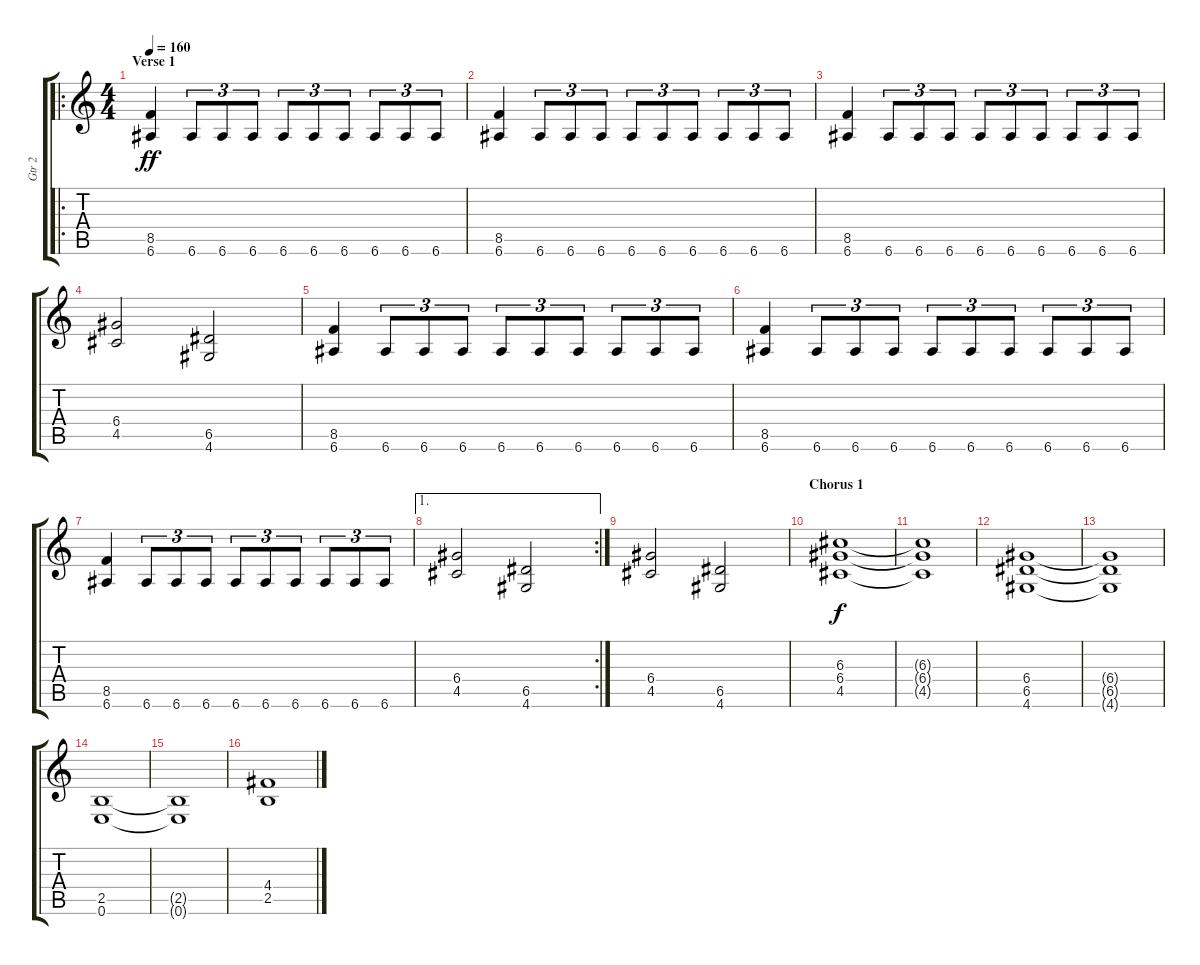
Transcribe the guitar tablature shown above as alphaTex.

\track ("Gtr 2" "Gtr 2") {instrument overdrivenguitar}
\staff {score tabs}
\tuning (E4 B3 G3 D3 A2 E2) {hide}
\ro
\ts (4 4)
\section ("" "Verse 1")
\tempo 160
\clef g2
\ks c
(8.5 6.6).4{dy ff} 6.6.8{tu (3 2)} 6.6.8{tu (3 2)} 6.6.8{tu (3 2)} 6.6.8{tu (3 2)} 6.6.8{tu (3 2)} 6.6.8{tu (3 2)} 6.6.8{tu (3 2)} 6.6.8{tu (3 2)} 6.6.8{tu (3 2)} |
(8.5 6.6).4 6.6.8{tu (3 2)} 6.6.8{tu (3 2)} 6.6.8{tu (3 2)} 6.6.8{tu (3 2)} 6.6.8{tu (3 2)} 6.6.8{tu (3 2)} 6.6.8{tu (3 2)} 6.6.8{tu (3 2)} 6.6.8{tu (3 2)} |
(8.5 6.6).4 6.6.8{tu (3 2)} 6.6.8{tu (3 2)} 6.6.8{tu (3 2)} 6.6.8{tu (3 2)} 6.6.8{tu (3 2)} 6.6.8{tu (3 2)} 6.6.8{tu (3 2)} 6.6.8{tu (3 2)} 6.6.8{tu (3 2)} |
(6.4 4.5).2 (6.5 4.6).2 |
(8.5 6.6).4 6.6.8{tu (3 2)} 6.6.8{tu (3 2)} 6.6.8{tu (3 2)} 6.6.8{tu (3 2)} 6.6.8{tu (3 2)} 6.6.8{tu (3 2)} 6.6.8{tu (3 2)} 6.6.8{tu (3 2)} 6.6.8{tu (3 2)} |
(8.5 6.6).4 6.6.8{tu (3 2)} 6.6.8{tu (3 2)} 6.6.8{tu (3 2)} 6.6.8{tu (3 2)} 6.6.8{tu (3 2)} 6.6.8{tu (3 2)} 6.6.8{tu (3 2)} 6.6.8{tu (3 2)} 6.6.8{tu (3 2)} |
(8.5 6.6).4 6.6.8{tu (3 2)} 6.6.8{tu (3 2)} 6.6.8{tu (3 2)} 6.6.8{tu (3 2)} 6.6.8{tu (3 2)} 6.6.8{tu (3 2)} 6.6.8{tu (3 2)} 6.6.8{tu (3 2)} 6.6.8{tu (3 2)} |
\ae 1
\rc 2
(6.4 4.5).2 (6.5 4.6).2 |
(6.4 4.5).2 (6.5 4.6).2 |
\section ("" "Chorus 1")
(6.3 6.4 4.5).1{dy f} |
(6.3{t} 6.4{t} 4.5{t}).1 |
(6.4 6.5 4.6).1 |
(6.4{t} 6.5{t} 4.6{t}).1 |
(2.5 0.6).1 |
(2.5{t} 0.6{t}).1 |
(4.4 2.5).1
